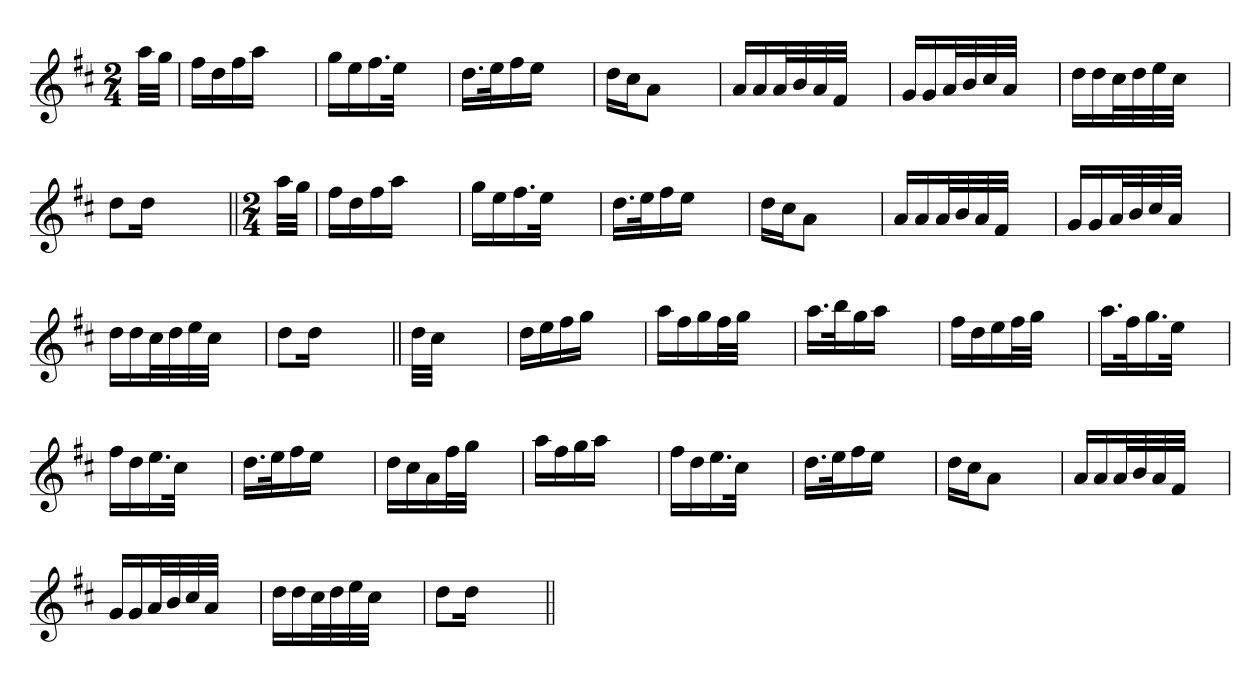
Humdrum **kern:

**kern
*part1
*staff1
*clefG2
*k[f#c#]
*D:
*M2/4
=1
32aaLLL
32ggJJJ
=
16ff#LL
16dd
16ff#
16aaJJ
4ryy
=
16ggLL
16ee
16.ff#
32eeJJk
4ryy
=
16.ddLL
32eeK
16ff#
16eeJJ
4ryy
=
16ddLL
16cc#J
8aJ
4ryy
=
16aLL
16a
32aL
32b
32a
32f#JJJ
4ryy
=
16gLL
16g
32aL
32b
32cc#
32aJJJ
4ryy
=
16ddLL
16dd
32cc#L
32dd
32ee
32cc#JJJ
4ryy
=
8ddL
16ddJk
4ryy
16ryy
=||
*M2/4
32aaLLL
32ggJJJ
=
16ff#LL
16dd
16ff#
16aaJJ
4ryy
=
16ggLL
16ee
16.ff#
32eeJJk
4ryy
=
16.ddLL
32eeK
16ff#
16eeJJ
4ryy
=
16ddLL
16cc#J
8aJ
4ryy
=
16aLL
16a
32aL
32b
32a
32f#JJJ
4ryy
=
16gLL
16g
32aL
32b
32cc#
32aJJJ
4ryy
=
16ddLL
16dd
32cc#L
32dd
32ee
32cc#JJJ
4ryy
=
8ddL
16ddJk
4ryy
16ryy
=||
32ddLLL
32cc#JJJ
4..ryy
=
16ddLL
16ee
16ff#
16ggJJ
4ryy
=
16aaLL
16ff#
16gg
32ff#L
32ggJJJ
4ryy
=
16.aaLL
32bbK
16gg
16aaJJ
4ryy
=
16ff#LL
16dd
16ee
32ff#L
32ggJJJ
4ryy
=
16.aaLL
32ff#K
16.gg
32eeJJk
4ryy
=
16ff#LL
16dd
16.ee
32cc#JJk
4ryy
=
16.ddLL
32eeK
16ff#
16eeJJ
4ryy
=
16ddLL
16cc#
16a
32ff#L
32ggJJJ
4ryy
=
16aaLL
16ff#
16gg
16aaJJ
4ryy
=
16ff#LL
16dd
16.ee
32cc#JJk
4ryy
=
16.ddLL
32eeK
16ff#
16eeJJ
4ryy
=
16ddLL
16cc#J
8aJ
4ryy
=
16aLL
16a
32aL
32b
32a
32f#JJJ
4ryy
=
16gLL
16g
32aL
32b
32cc#
32aJJJ
4ryy
=
16ddLL
16dd
32cc#L
32dd
32ee
32cc#JJJ
4ryy
=
8ddL
16ddJk
4ryy
16ryy
=||
*-
